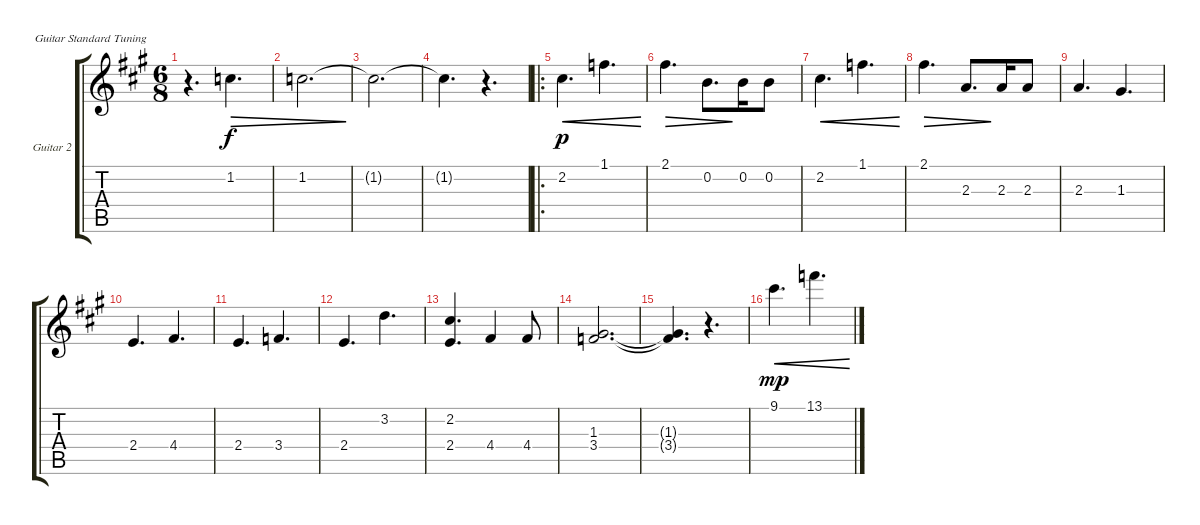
\defaultSystemsLayout 4
\bracketExtendMode groupsimilarinstruments
\firstSystemTrackNameOrientation horizontal
\otherSystemsTrackNameOrientation horizontal
\track ("Guitar 2" "Guitar 2") {instrument acousticguitarnylon}
\staff {score tabs}
\tuning (E4 B3 G3 D3 A2 E2)
\ts (6 8)
\tempo (120 hide)
\clef g2
\scale
0.391391
\ks a
r.4{d dy f instrument acousticguitarnylon} 1.2.4{d dec} |
\scale
0.202362 1.2.2{d dec} |
\scale
0.189424 1.2{t}.2{d} |
\scale
0.21785 1.2{t}.4{d} r.4{d} |
\ro
2.2.4{d cre dy p} 1.1.4{d cre} |
2.1.4{d dec} 0.2.8{d dec} 0.2.16 0.2.8 |
2.2.4{d cre} 1.1.4{d cre} |
2.1.4{d dec} 2.3.8{d dec} 2.3.16 2.3.8 |
2.3.4{d} 1.3.4{d} |
2.4.4{d} 4.4.4{d} |
2.4.4{d} 3.4.4{d} |
2.4.4{d} 3.2.4{d} |
(2.4 2.2).4{d} 4.4.4 4.4.8 |
(3.4 1.3).2{d} |
(3.4{t} 1.3{t}).4{d} r.4{d} |
9.1.4{d cre dy mp} 13.1.4{d cre}
